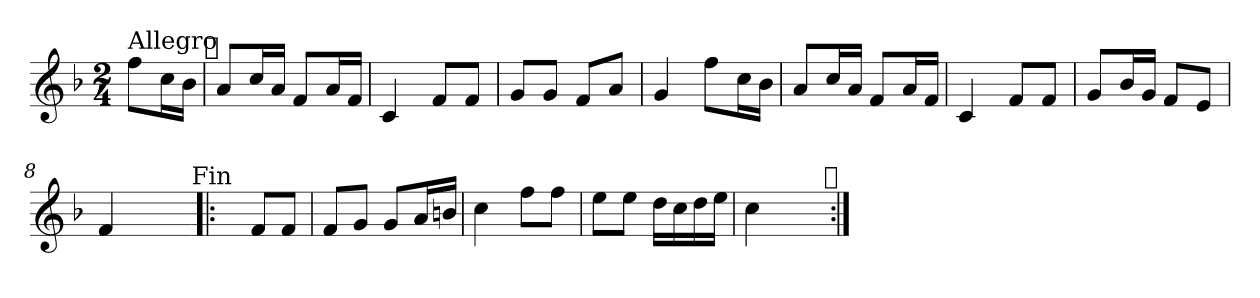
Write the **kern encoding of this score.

**kern
*part1
*staff1
*clefG2
*k[b-]
*F:
*M2/4
=
!LO:TX:a:t=Allegro
8ff\L
16cc\L
16b-\JJ
!LO:TX:a:t=𝄋
=1
8a/L
16cc/L
16a/JJ
8f/L
16a/L
16f/JJ
=2
4c/
8f/L
8f/J
=3
8g/L
8g/J
8f/L
8a/J
=4
4g/
8ff\L
16cc\L
16b-\JJ
=5
8a/L
16cc/L
16a/JJ
8f/L
16a/L
16f/JJ
=6
4c/
8f/L
8f/J
=7
8g/L
16b-/L
16g/JJ
8f/L
8e/J
!!LO:LB:g=z
=8
4f/
4ryy
!LO:TX:a:t=Fin
=9!|:
4ryy
8f/L
8f/J
=10
8f/L
8g/J
8g/L
16a/L
16bn/JJ
=11
4cc\
8ff\L
8ff\J
=12
8ee\L
8ee\J
16dd\LL
16cc\
16dd\
16ee\JJ
=13
4cc\
4ryy
!LO:TX:a:t=𝄋
=:|!
*-
